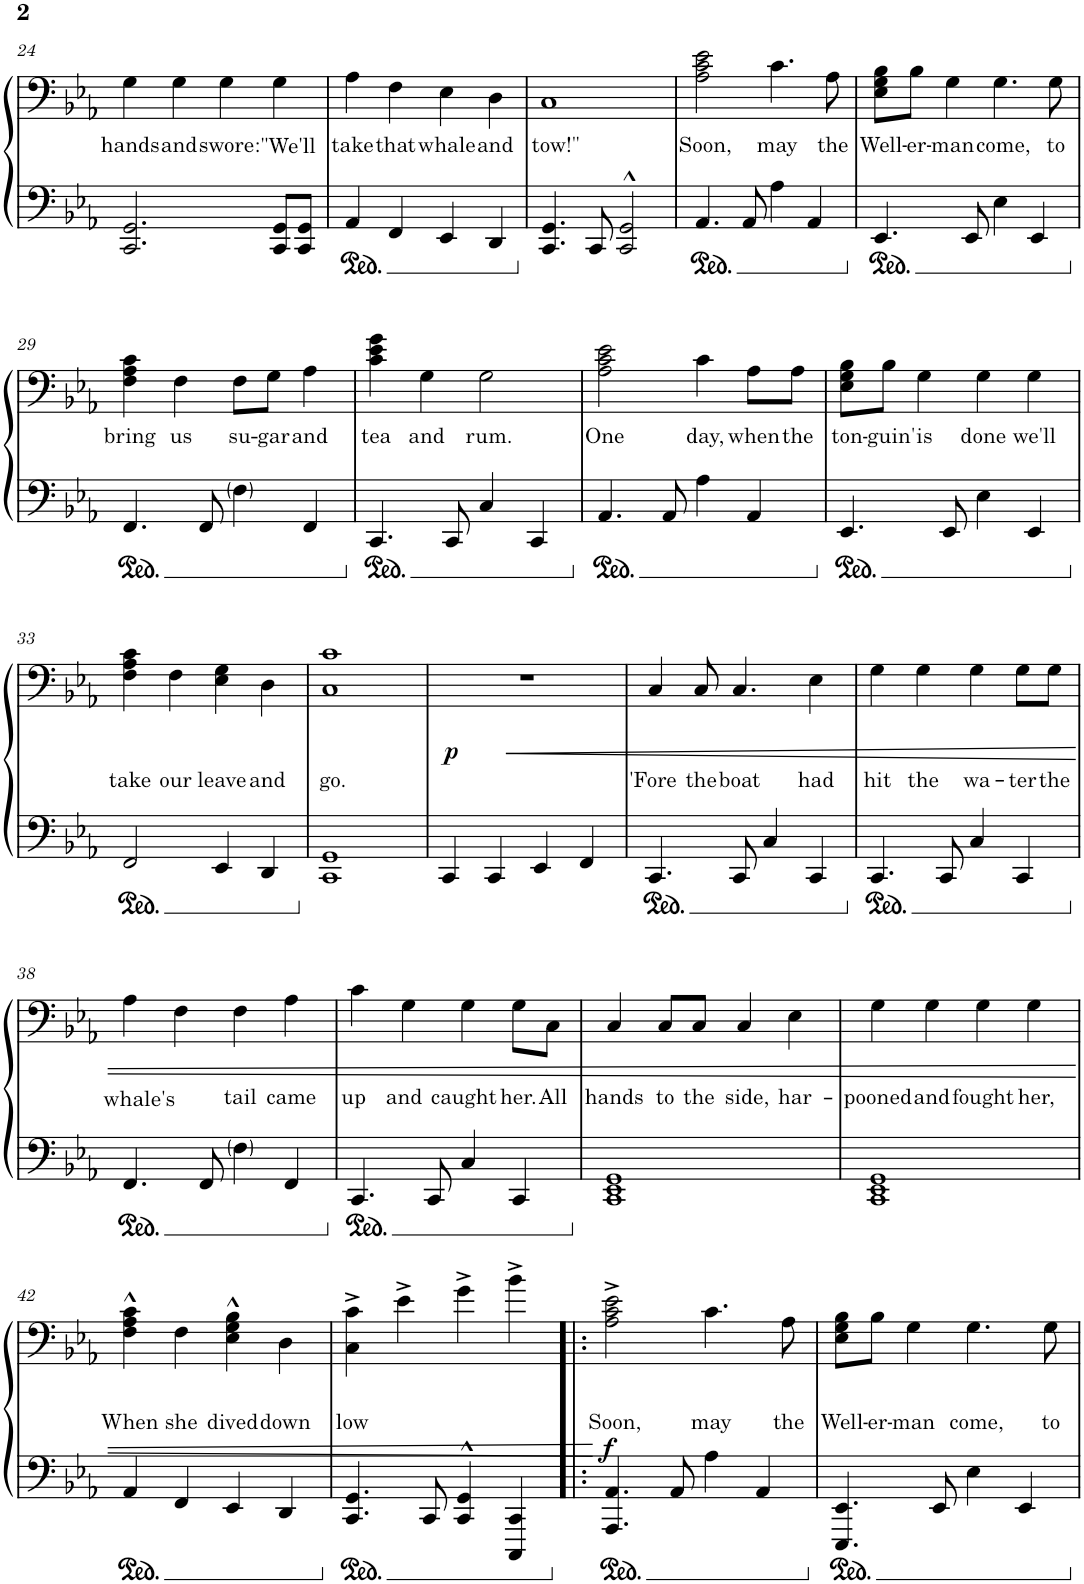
**kern	**kern	**text	**dynam
*part1	*part1	*part1	*part1
*staff2	*staff1	*staff1	*staff1/2
*I"Piano	*	*	*
*I'Pno.	*	*	*
!!LO:PB:g=z
*clefF4	*clefF4	*	*
*k[b-e-a-]	*k[b-e-a-]	*	*
*M4/4	*M4/4	*	*
=24	=24	=24	=24
!	!	!LO:LY:b	!
2.CC/ 2.GG/	4G\	hands	.
!	!	!LO:LY:b	!
.	4G\	and	.
!	!	!LO:LY:b	!
.	4G\	swore:	.
!	!	!LO:LY:b	!
8CC/ 8GG/L	4G\	"We'll	.
8CC/ 8GG/J	.	.	.
=25	=25	=25	=25
!	!	!LO:LY:b	!
4AA-/	4A-\	take	.
!	!	!LO:LY:b	!
4FF/	4F\	that	.
!	!	!LO:LY:b	!
4EE-/	4E-\	whale	.
!	!	!LO:LY:b	!
4DD/	4D\	and	.
=26	=26	=26	=26
!	!	!LO:LY:b	!
4.CC/ 4.GG/	1C	tow!"	.
8CC/	.	.	.
2CC/^^ 2GG/^^	.	.	.
=27	=27	=27	=27
!	!	!LO:LY:b	!
4.AA-/	2A-\ 2c\ 2e-\	Soon,	.
8AA-/	.	.	.
!	!	!LO:LY:b	!
4A-\	4.c\	may	.
4AA-/	.	.	.
!	!	!LO:LY:b	!
.	8A-\	the	.
=28	=28	=28	=28
!	!	!LO:LY:b	!
4.EE-/	8E-\ 8G\ 8B-\L	Well-	.
!	!	!LO:LY:b	!
.	8B-\J	-er-	.
!	!	!LO:LY:b	!
.	4G\	-man	.
8EE-/	.	.	.
!	!	!LO:LY:b	!
4E-\	4.G\	come,	.
4EE-/	.	.	.
!	!	!LO:LY:b	!
.	8G\	to	.
!!LO:LB:g=z
=29	=29	=29	=29
!	!	!LO:LY:b	!
4.FF/	4F\ 4A-\ 4c\	bring	.
!	!	!LO:LY:b	!
.	4F\	us	.
8FF/	.	.	.
!	!	!LO:LY:b	!
4F\	8F\L	su-	.
!	!	!LO:LY:b	!
.	8G\J	-gar	.
!	!	!LO:LY:b	!
4FF/	4A-\	and	.
=30	=30	=30	=30
!	!	!LO:LY:b	!
4.CC/	4c\ 4e-\ 4g\	tea	.
!	!	!LO:LY:b	!
.	4G\	and	.
8CC/	.	.	.
!	!	!LO:LY:b	!
4C/	2G\	rum.	.
4CC/	.	.	.
=31	=31	=31	=31
!	!	!LO:LY:b	!
4.AA-/	2A-\ 2c\ 2e-\	One	.
8AA-/	.	.	.
!	!	!LO:LY:b	!
4A-\	4c\	day,	.
!	!	!LO:LY:b	!
4AA-/	8A-\L	when	.
!	!	!LO:LY:b	!
.	8A-\J	the	.
=32	=32	=32	=32
!	!	!LO:LY:b	!
4.EE-/	8E-\ 8G\ 8B-\L	ton-	.
!	!	!LO:LY:b	!
.	8B-\J	-guin'	.
!	!	!LO:LY:b	!
.	4G\	is	.
8EE-/	.	.	.
!	!	!LO:LY:b	!
4E-\	4G\	done	.
!	!	!LO:LY:b	!
4EE-/	4G\	we'll	.
!!LO:LB:g=z
=33	=33	=33	=33
!	!	!LO:LY:b	!
2FF/	4F\ 4A-\ 4c\	take	.
!	!	!LO:LY:b	!
.	4F\	our	.
!	!	!LO:LY:b	!
4EE-/	4E-\ 4G\	leave	.
!	!	!LO:LY:b	!
4DD/	4D\	and	.
=34	=34	=34	=34
!	!	!LO:LY:b	!
1CC 1GG	1C 1c	go.	.
=35	=35	=35	=35
!	!	!	!LO:HP:b
!	!	!	!LO:DY:n=1:b
4CC/	1r	.	< p
4CC/	.	.	.
4EE-/	.	.	.
4FF/	.	.	.
=36	=36	=36	=36
!	!	!LO:LY:b	!
4.CC/	4C/	'Fore	.
!	!	!LO:LY:b	!
.	8C/	the	.
!	!	!LO:LY:b	!
8CC/	4.C/	boat	.
4C/	.	.	.
!	!	!LO:LY:b	!
4CC/	4E-\	had	.
=37	=37	=37	=37
!	!	!LO:LY:b	!
4.CC/	4G\	hit	.
!	!	!LO:LY:b	!
.	4G\	the	.
8CC/	.	.	.
!	!	!LO:LY:b	!
4C/	4G\	wa-	.
!	!	!LO:LY:b	!
4CC/	8G\L	-ter	.
!	!	!LO:LY:b	!
.	8G\J	the	.
!!LO:LB:g=z
=38	=38	=38	=38
!	!	!LO:LY:b	!
4.FF/	4A-\	whale's	.
.	4F\	.	.
8FF/	.	.	.
!	!	!LO:LY:b	!
4F\	4F\	tail	.
!	!	!LO:LY:b	!
4FF/	4A-\	came	.
=39	=39	=39	=39
!	!	!LO:LY:b	!
4.CC/	4c\	up	.
!	!	!LO:LY:b	!
.	4G\	and	.
8CC/	.	.	.
!	!	!LO:LY:b	!
4C/	4G\	caught	.
!	!	!LO:LY:b	!
4CC/	8G\L	her.	.
!	!	!LO:LY:b	!
.	8C\J	All	.
=40	=40	=40	=40
!	!	!LO:LY:b	!
1CC 1EE- 1GG	4C/	hands	.
!	!	!LO:LY:b	!
.	8C/L	to	.
!	!	!LO:LY:b	!
.	8C/J	the	.
!	!	!LO:LY:b	!
.	4C/	side,	.
!	!	!LO:LY:b	!
.	4E-\	har-	.
=41	=41	=41	=41
!	!	!LO:LY:b	!
1CC 1EE- 1GG	4G\	-pooned	.
!	!	!LO:LY:b	!
.	4G\	and	.
!	!	!LO:LY:b	!
.	4G\	fought	.
!	!	!LO:LY:b	!
.	4G\	her,	.
!!LO:LB:g=z
=42	=42	=42	=42
!	!	!LO:LY:b	!
4AA-/	4F\^^ 4A-\^^ 4c\^^	When	.
!	!	!LO:LY:b	!
4FF/	4F\	she	.
!	!	!LO:LY:b	!
4EE-/	4E-\^^ 4G\^^ 4B-\^^	dived	.
!	!	!LO:LY:b	!
4DD/	4D\	down	.
=43	=43	=43	=43
!	!	!LO:LY:b	!
4.CC/ 4.GG/	4C\^ 4c\^	low	.
.	4e-^\	.	.
8CC/	.	.	.
4CC/^^ 4GG/^^	4g^\	.	.
4CCC/ 4CC/	4b-^\	.	.
.	.	.	[
=44!|:	=44!|:	=44!|:	=44!|:
!	!	!LO:LY:b	!LO:DY:b
4.AAA-/ 4.AA-/	2A-\^ 2c\^ 2e-\^	Soon,	f
8AA-/	.	.	.
!	!	!LO:LY:b	!
4A-\	4.c\	may	.
4AA-/	.	.	.
!	!	!LO:LY:b	!
.	8A-\	the	.
=45	=45	=45	=45
!	!	!LO:LY:b	!
4.EEE-/ 4.EE-/	8E-\ 8G\ 8B-\L	Well-	.
!	!	!LO:LY:b	!
.	8B-\J	-er-	.
!	!	!LO:LY:b	!
.	4G\	-man	.
8EE-/	.	.	.
!	!	!LO:LY:b	!
4E-\	4.G\	come,	.
4EE-/	.	.	.
!	!	!LO:LY:b	!
.	8G\	to	.
=	=	=	=
*-	*-	*-	*-
